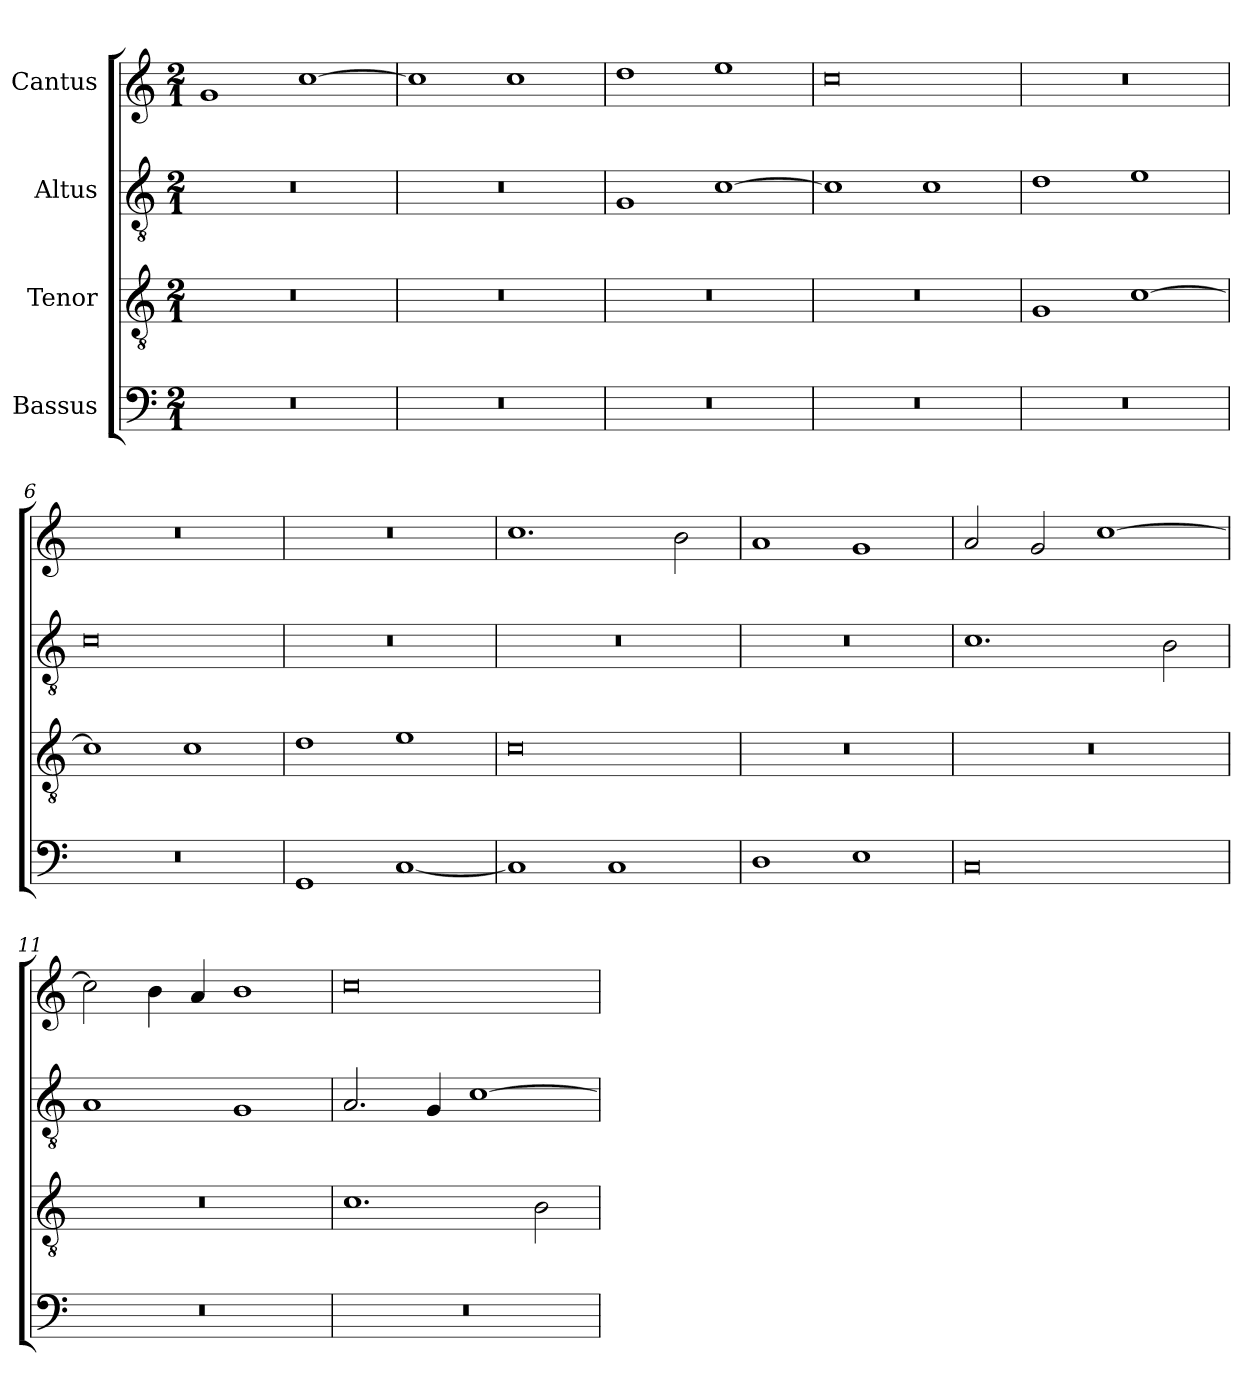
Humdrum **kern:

**kern	**kern	**kern	**kern
*part4	*part3	*part2	*part1
*staff4	*staff3	*staff2	*staff1
*I"Bassus	*I"Tenor	*I"Altus	*I"Cantus
!!LO:PB:g=z
*clefF4	*clefGv2	*clefGv2	*clefG2
*	*ITrd7c12	*ITrd7c12	*
*k[]	*k[]	*k[]	*k[]
*C:	*C:	*C:	*C:
*M2/1	*M2/1	*M2/1	*M2/1
*MM320	*MM320	*MM320	*MM320
=1	=1	=1	=1
!LO:N:vis=1	!LO:N:vis=1	!LO:N:vis=1	!
0r	0r	0r	1gi
.	.	.	[>1cci
=2	=2	=2	=2
!LO:N:vis=1	!LO:N:vis=1	!LO:N:vis=1	!
0r	0r	0r	1cci]
.	.	.	1cci
=3	=3	=3	=3
!LO:N:vis=1	!LO:N:vis=1	!	!
0r	0r	1GGi	1ddi
.	.	[>1Ci	1eei
=4	=4	=4	=4
!LO:N:vis=1	!LO:N:vis=1	!	!
0r	0r	1Ci]	0cci
.	.	1Ci	.
=5	=5	=5	=5
!LO:N:vis=1	!	!	!LO:N:vis=1
0r	1GGi	1Di	0r
.	[>1Ci	1Ei	.
=6	=6	=6	=6
!LO:N:vis=1	!	!	!LO:N:vis=1
0r	1Ci]	0Ci	0r
.	1Ci	.	.
=7	=7	=7	=7
!	!	!LO:N:vis=1	!LO:N:vis=1
1GGi	1Di	0r	0r
[<1Ci	1Ei	.	.
!!LO:LB:g=z
=8	=8	=8	=8
!	!	!LO:N:vis=1	!
1Ci]	0Ci	0r	1.cci
1Ci	.	.	.
.	.	.	2bi\
=9	=9	=9	=9
!	!LO:N:vis=1	!LO:N:vis=1	!
1Di	0r	0r	1ai
1Ei	.	.	1gi
=10	=10	=10	=10
!	!LO:N:vis=1	!	!
0Ci	0r	1.Ci	2ai/
.	.	.	2gi/
.	.	.	[>1cci
.	.	2BBi\	.
=11	=11	=11	=11
!LO:N:vis=1	!LO:N:vis=1	!	!
0r	0r	1AAi	2cci\]
.	.	.	4bi\
.	.	.	4ai/
.	.	1GGi	1bi
=12	=12	=12	=12
!LO:N:vis=1	!	!	!
0r	1.Ci	2.AAi/	0cci
.	.	4GGi/	.
.	.	[>1Ci	.
.	2BBi\	.	.
=	=	=	=
*-	*-	*-	*-
